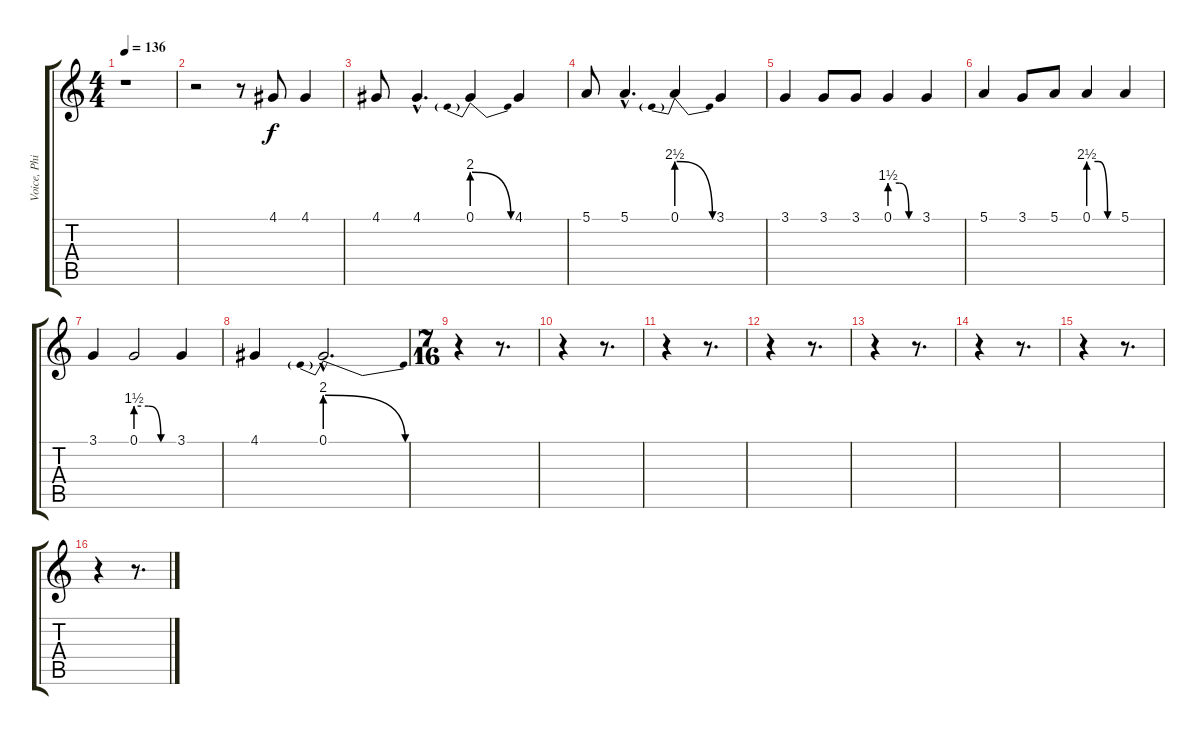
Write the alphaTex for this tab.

\track ("Voice, Phill" "Voice, Phi") {instrument lead2sawtooth}
\staff {score tabs}
\tuning (E4 B3 G3 D3 A2 E2) {hide}
\ts (4 4)
\tempo 136
\clef g2
\ks c
r.1{dy f} |
r.2 r.8 4.1.8 4.1.4 |
4.1.8 4.1{hac}.4{d} 0.1{be (prebendrelease 0 8 60 0)}.4 4.1.4 |
5.1.8 5.1{hac}.4{d} 0.1{be (prebendrelease 0 10 60 0)}.4 3.1.4 |
3.1.4 3.1.8 3.1.8 0.1{be (custom 0 6 20 6 40 0 60 0)}.4 3.1.4 |
5.1.4 3.1.8 5.1.8 0.1{be (custom 0 10 20 10 40 0 60 0)}.4 5.1.4 |
3.1.4 0.1{be (custom 0 6 20 6 40 0 60 0)}.2 3.1.4 |
4.1.4 0.1{be (prebendrelease 0 8 60 0) hac}.2{d} |
\ts (7 16)
r.4 r.8{d} |
r.4 r.8{d} |
r.4 r.8{d} |
r.4 r.8{d} |
r.4 r.8{d} |
r.4 r.8{d} |
r.4 r.8{d} |
r.4 r.8{d}
